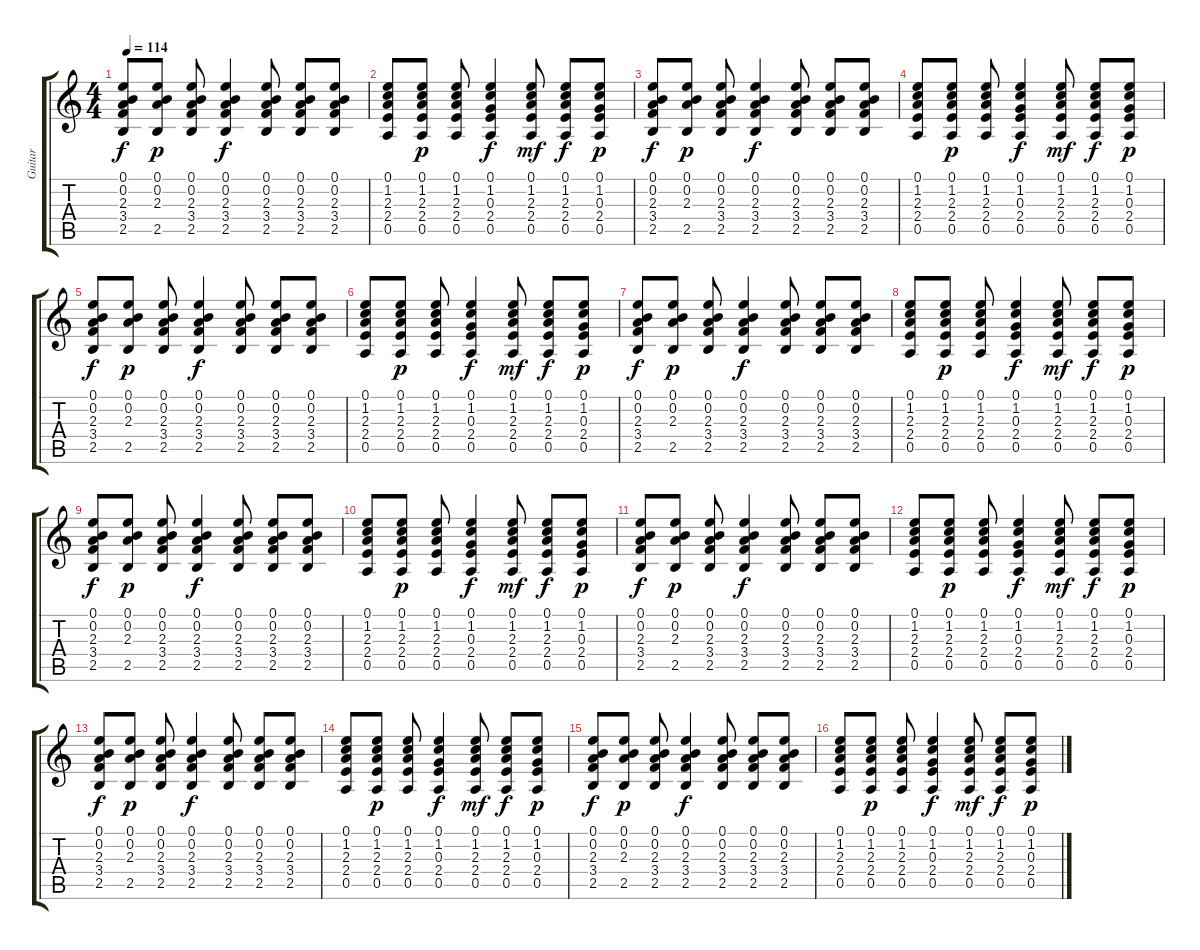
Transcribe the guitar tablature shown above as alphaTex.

\track ("Guitar" "Guitar") {instrument electricguitarclean}
\staff {score tabs}
\tuning (E4 B3 G3 D3 A2 E2) {hide}
\ts (4 4)
\tempo 114
\clef g2
\ks c
(0.1 0.2 2.3 3.4 2.5).8{dy f} (0.1 0.2 2.3 2.5).8{dy p} (0.1 0.2 2.3 3.4 2.5).8 (0.1 0.2 2.3 3.4 2.5).4{dy f} (0.1 0.2 2.3 3.4 2.5).8 (0.1 0.2 2.3 3.4 2.5).8 (0.1 0.2 2.3 3.4 2.5).8 |
(0.1 1.2 2.3 2.4 0.5).8 (0.1 1.2 2.3 2.4 0.5).8{dy p} (0.1 1.2 2.3 2.4 0.5).8 (0.1 1.2 0.3 2.4 0.5).4{dy f} (0.1 1.2 2.3 2.4 0.5).8{dy mf} (0.1 1.2 2.3 2.4 0.5).8{dy f} (0.1 1.2 0.3 2.4 0.5).8{dy p} |
(0.1 0.2 2.3 3.4 2.5).8{dy f} (0.1 0.2 2.3 2.5).8{dy p} (0.1 0.2 2.3 3.4 2.5).8 (0.1 0.2 2.3 3.4 2.5).4{dy f} (0.1 0.2 2.3 3.4 2.5).8 (0.1 0.2 2.3 3.4 2.5).8 (0.1 0.2 2.3 3.4 2.5).8 |
(0.1 1.2 2.3 2.4 0.5).8 (0.1 1.2 2.3 2.4 0.5).8{dy p} (0.1 1.2 2.3 2.4 0.5).8 (0.1 1.2 0.3 2.4 0.5).4{dy f} (0.1 1.2 2.3 2.4 0.5).8{dy mf} (0.1 1.2 2.3 2.4 0.5).8{dy f} (0.1 1.2 0.3 2.4 0.5).8{dy p} |
(0.1 0.2 2.3 3.4 2.5).8{dy f} (0.1 0.2 2.3 2.5).8{dy p} (0.1 0.2 2.3 3.4 2.5).8 (0.1 0.2 2.3 3.4 2.5).4{dy f} (0.1 0.2 2.3 3.4 2.5).8 (0.1 0.2 2.3 3.4 2.5).8 (0.1 0.2 2.3 3.4 2.5).8 |
(0.1 1.2 2.3 2.4 0.5).8 (0.1 1.2 2.3 2.4 0.5).8{dy p} (0.1 1.2 2.3 2.4 0.5).8 (0.1 1.2 0.3 2.4 0.5).4{dy f} (0.1 1.2 2.3 2.4 0.5).8{dy mf} (0.1 1.2 2.3 2.4 0.5).8{dy f} (0.1 1.2 0.3 2.4 0.5).8{dy p} |
(0.1 0.2 2.3 3.4 2.5).8{dy f} (0.1 0.2 2.3 2.5).8{dy p} (0.1 0.2 2.3 3.4 2.5).8 (0.1 0.2 2.3 3.4 2.5).4{dy f} (0.1 0.2 2.3 3.4 2.5).8 (0.1 0.2 2.3 3.4 2.5).8 (0.1 0.2 2.3 3.4 2.5).8 |
(0.1 1.2 2.3 2.4 0.5).8 (0.1 1.2 2.3 2.4 0.5).8{dy p} (0.1 1.2 2.3 2.4 0.5).8 (0.1 1.2 0.3 2.4 0.5).4{dy f} (0.1 1.2 2.3 2.4 0.5).8{dy mf} (0.1 1.2 2.3 2.4 0.5).8{dy f} (0.1 1.2 0.3 2.4 0.5).8{dy p} |
(0.1 0.2 2.3 3.4 2.5).8{dy f} (0.1 0.2 2.3 2.5).8{dy p} (0.1 0.2 2.3 3.4 2.5).8 (0.1 0.2 2.3 3.4 2.5).4{dy f} (0.1 0.2 2.3 3.4 2.5).8 (0.1 0.2 2.3 3.4 2.5).8 (0.1 0.2 2.3 3.4 2.5).8 |
(0.1 1.2 2.3 2.4 0.5).8 (0.1 1.2 2.3 2.4 0.5).8{dy p} (0.1 1.2 2.3 2.4 0.5).8 (0.1 1.2 0.3 2.4 0.5).4{dy f} (0.1 1.2 2.3 2.4 0.5).8{dy mf} (0.1 1.2 2.3 2.4 0.5).8{dy f} (0.1 1.2 0.3 2.4 0.5).8{dy p} |
(0.1 0.2 2.3 3.4 2.5).8{dy f} (0.1 0.2 2.3 2.5).8{dy p} (0.1 0.2 2.3 3.4 2.5).8 (0.1 0.2 2.3 3.4 2.5).4{dy f} (0.1 0.2 2.3 3.4 2.5).8 (0.1 0.2 2.3 3.4 2.5).8 (0.1 0.2 2.3 3.4 2.5).8 |
(0.1 1.2 2.3 2.4 0.5).8 (0.1 1.2 2.3 2.4 0.5).8{dy p} (0.1 1.2 2.3 2.4 0.5).8 (0.1 1.2 0.3 2.4 0.5).4{dy f} (0.1 1.2 2.3 2.4 0.5).8{dy mf} (0.1 1.2 2.3 2.4 0.5).8{dy f} (0.1 1.2 0.3 2.4 0.5).8{dy p} |
(0.1 0.2 2.3 3.4 2.5).8{dy f} (0.1 0.2 2.3 2.5).8{dy p} (0.1 0.2 2.3 3.4 2.5).8 (0.1 0.2 2.3 3.4 2.5).4{dy f} (0.1 0.2 2.3 3.4 2.5).8 (0.1 0.2 2.3 3.4 2.5).8 (0.1 0.2 2.3 3.4 2.5).8 |
(0.1 1.2 2.3 2.4 0.5).8 (0.1 1.2 2.3 2.4 0.5).8{dy p} (0.1 1.2 2.3 2.4 0.5).8 (0.1 1.2 0.3 2.4 0.5).4{dy f} (0.1 1.2 2.3 2.4 0.5).8{dy mf} (0.1 1.2 2.3 2.4 0.5).8{dy f} (0.1 1.2 0.3 2.4 0.5).8{dy p} |
(0.1 0.2 2.3 3.4 2.5).8{dy f} (0.1 0.2 2.3 2.5).8{dy p} (0.1 0.2 2.3 3.4 2.5).8 (0.1 0.2 2.3 3.4 2.5).4{dy f} (0.1 0.2 2.3 3.4 2.5).8 (0.1 0.2 2.3 3.4 2.5).8 (0.1 0.2 2.3 3.4 2.5).8 |
(0.1 1.2 2.3 2.4 0.5).8 (0.1 1.2 2.3 2.4 0.5).8{dy p} (0.1 1.2 2.3 2.4 0.5).8 (0.1 1.2 0.3 2.4 0.5).4{dy f} (0.1 1.2 2.3 2.4 0.5).8{dy mf} (0.1 1.2 2.3 2.4 0.5).8{dy f} (0.1 1.2 0.3 2.4 0.5).8{dy p}
